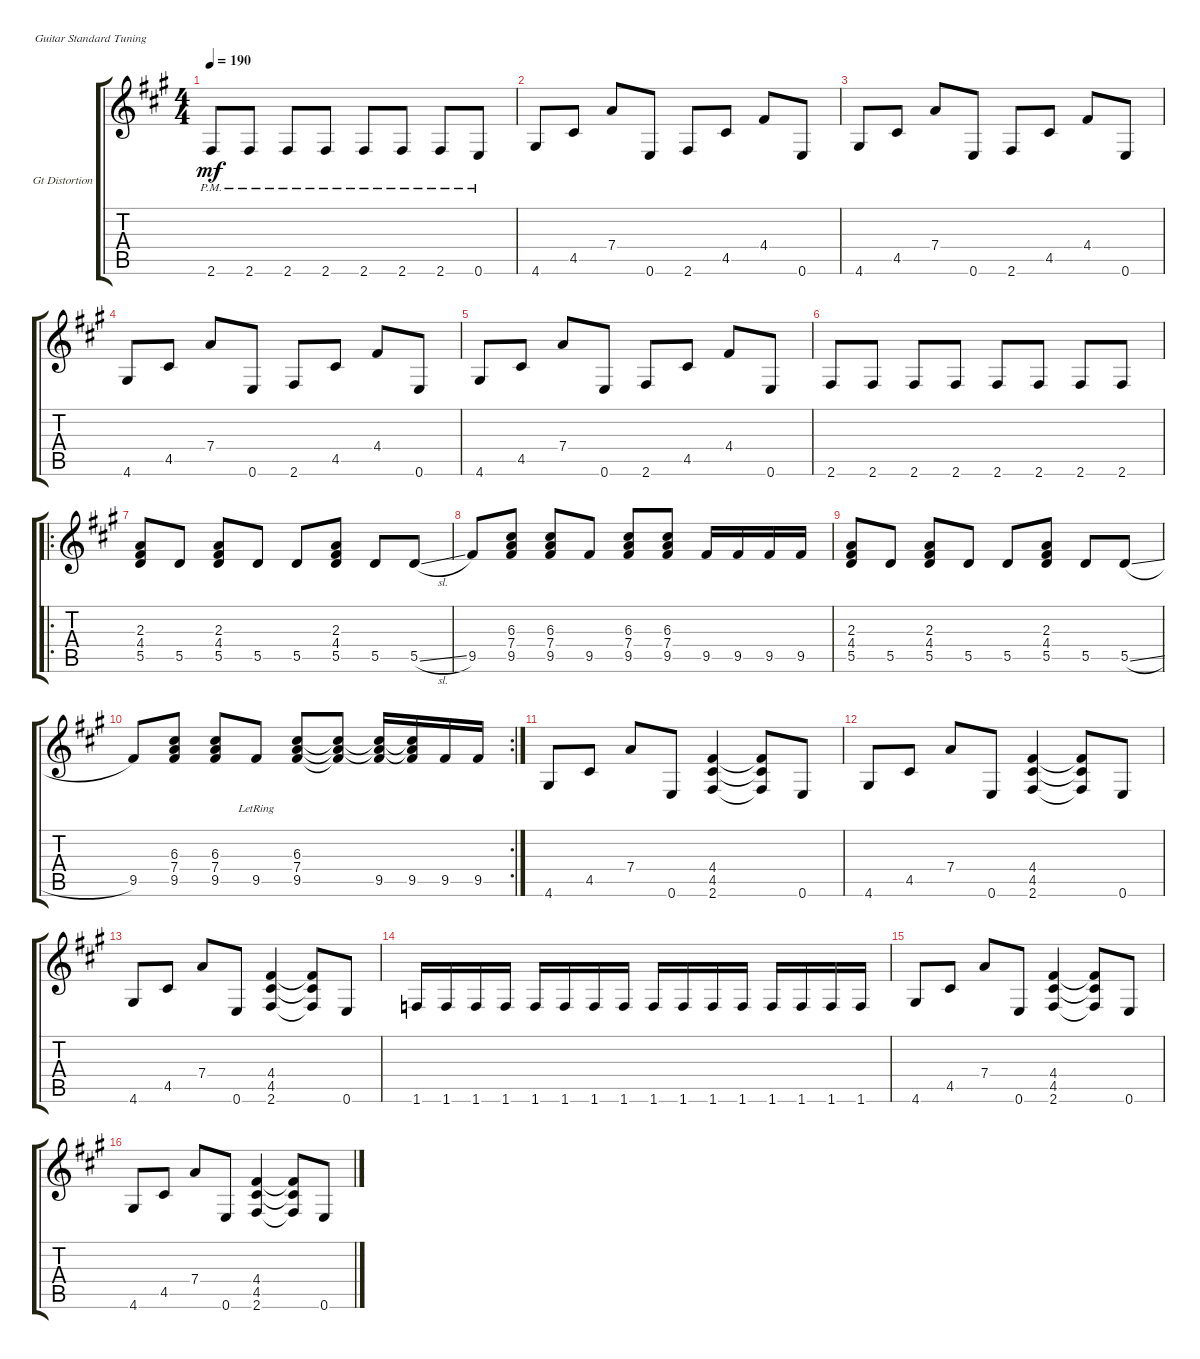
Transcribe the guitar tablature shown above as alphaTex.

\defaultSystemsLayout 4
\bracketExtendMode groupsimilarinstruments
\firstSystemTrackNameOrientation horizontal
\otherSystemsTrackNameOrientation horizontal
\track ("Ryan" "Gt Distortion") {instrument distortionguitar}
\staff {score tabs}
\tuning (E4 B3 G3 D3 A2 E2)
\ts (4 4)
\tempo 190
\clef g2
\ks f#minor
2.6{pm}.8{dy mf} 2.6{pm}.8 2.6{pm}.8 2.6{pm}.8 2.6{pm}.8 2.6{pm}.8 2.6{pm}.8 0.6{pm}.8 |
4.6.8 4.5.8 7.4.8 0.6.8 2.6.8 4.5.8 4.4.8 0.6.8 |
4.6.8 4.5.8 7.4.8 0.6.8 2.6.8 4.5.8 4.4.8 0.6.8 |
4.6.8 4.5.8 7.4.8 0.6.8 2.6.8 4.5.8 4.4.8 0.6.8 |
4.6.8 4.5.8 7.4.8 0.6.8 2.6.8 4.5.8 4.4.8 0.6.8 |
2.6.8 2.6.8 2.6.8 2.6.8 2.6.8 2.6.8 2.6.8 2.6.8 |
\ro
(5.5 4.4 2.3).8 5.5.8 (4.4 2.3 5.5).8 5.5.8 5.5.8 (5.5 4.4 2.3).8 5.5.8 5.5{sl}.8 |
9.5.8 (9.5 7.4 6.3).8 (9.5 7.4 6.3).8 9.5.8 (9.5 7.4 6.3).8 (9.5 7.4 6.3).8 9.5.16 9.5.16 9.5.16 9.5.16 |
(5.5 4.4 2.3).8 5.5.8 (4.4 2.3 5.5).8 5.5.8 5.5.8 (5.5 4.4 2.3).8 5.5.8 5.5{sl}.8 |
\rc 2
9.5.8 (9.5 7.4 6.3).8 (9.5 7.4 6.3).8 9.5{lr}.8 (9.5 7.4 6.3).8 (9.5{t} 7.4{t} 6.3{t}).8 (9.5 7.4{t} 6.3{t}).16 (9.5 7.4{t} 6.3{t}).16 9.5.16 9.5.16 |
4.6.8 4.5.8 7.4.8 0.6.8 (2.6 4.5 4.4).4 (2.6{t} 4.5{t} 4.4{t}).8 0.6.8 |
4.6.8 4.5.8 7.4.8 0.6.8 (2.6 4.5 4.4).4 (2.6{t} 4.5{t} 4.4{t}).8 0.6.8 |
4.6.8 4.5.8 7.4.8 0.6.8 (2.6 4.5 4.4).4 (2.6{t} 4.5{t} 4.4{t}).8 0.6.8 |
1.6.16 1.6.16 1.6.16 1.6.16 1.6.16 1.6.16 1.6.16 1.6.16 1.6.16 1.6.16 1.6.16 1.6.16 1.6.16 1.6.16 1.6.16 1.6.16 |
4.6.8 4.5.8 7.4.8 0.6.8 (2.6 4.5 4.4).4 (2.6{t} 4.5{t} 4.4{t}).8 0.6.8 |
4.6.8 4.5.8 7.4.8 0.6.8 (2.6 4.5 4.4).4 (2.6{t} 4.5{t} 4.4{t}).8 0.6.8
